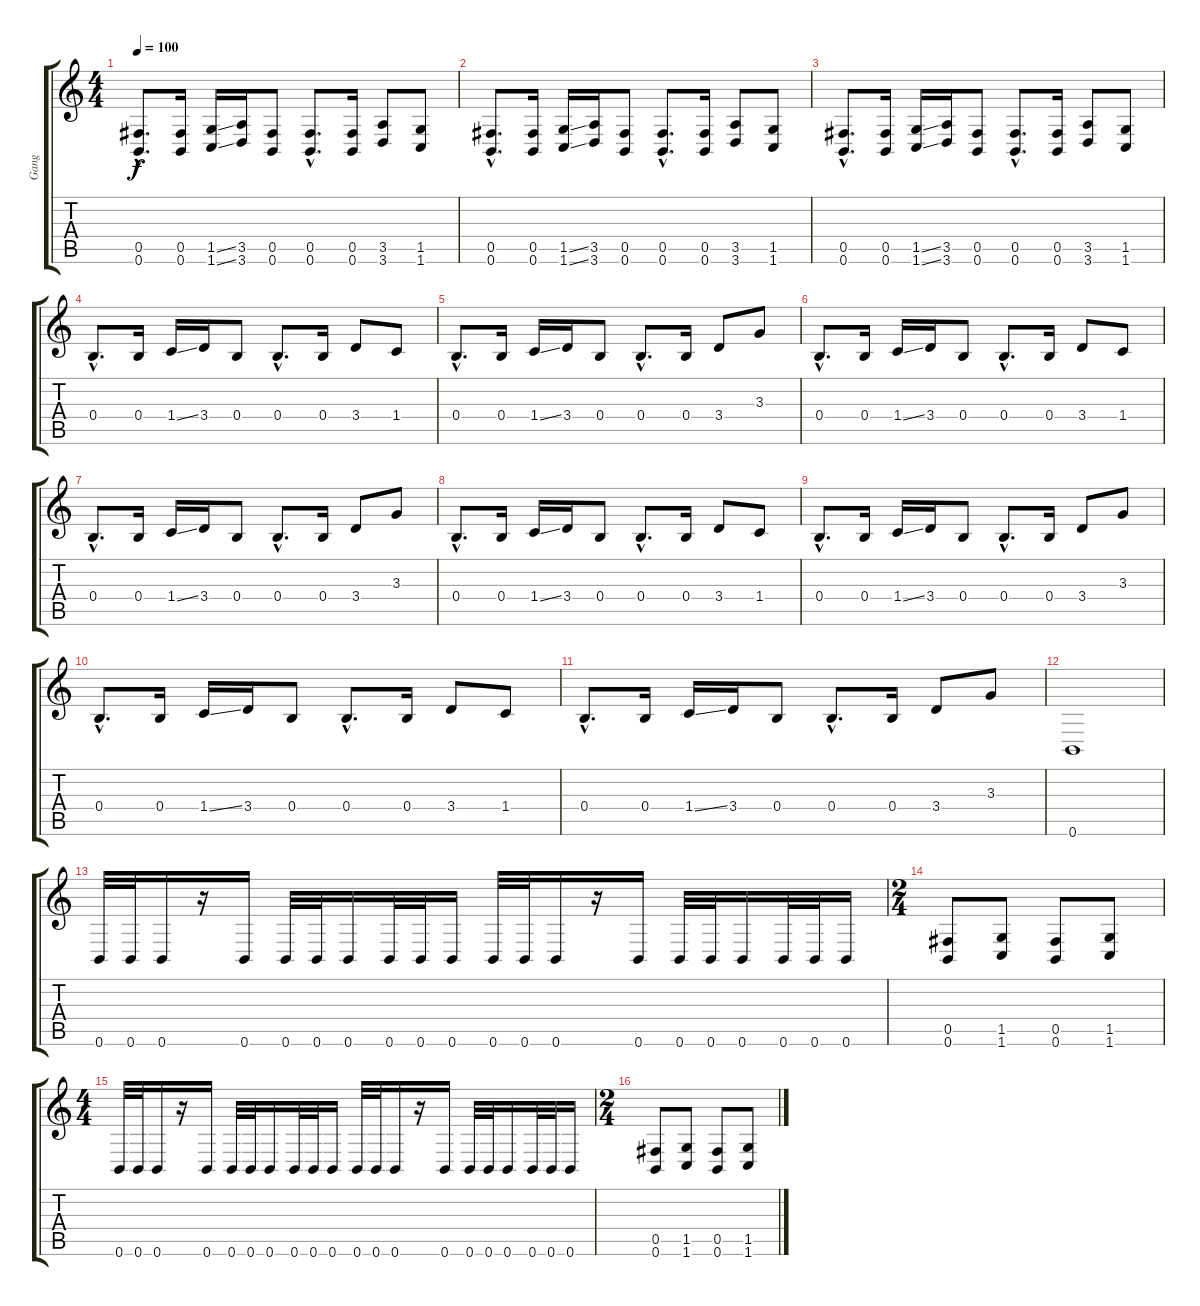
\track ("Gang" "Gang") {instrument distortionguitar}
\staff {score tabs}
\tuning (Db4 Ab3 E3 B2 Gb2 B1) {hide}
\ts (4 4)
\tempo 100
\clef g2
\ks c
(0.5{hac} 0.6{hac}).8{d dy f} (0.5 0.6).16 (1.5{ss} 1.6{ss}).16 (3.5 3.6).16 (0.5 0.6).8 (0.5{hac} 0.6{hac}).8{d} (0.5 0.6).16 (3.5 3.6).8 (1.5 1.6).8 |
(0.5{hac} 0.6{hac}).8{d} (0.5 0.6).16 (1.5{ss} 1.6{ss}).16 (3.5 3.6).16 (0.5 0.6).8 (0.5{hac} 0.6{hac}).8{d} (0.5 0.6).16 (3.5 3.6).8 (1.5 1.6).8 |
(0.5{hac} 0.6{hac}).8{d} (0.5 0.6).16 (1.5{ss} 1.6{ss}).16 (3.5 3.6).16 (0.5 0.6).8 (0.5{hac} 0.6{hac}).8{d} (0.5 0.6).16 (3.5 3.6).8 (1.5 1.6).8 |
0.4{hac}.8{d instrument electricguitarjazz} 0.4.16 1.4{ss}.16 3.4.16 0.4.8 0.4{hac}.8{d} 0.4.16 3.4.8 1.4.8 |
0.4{hac}.8{d} 0.4.16 1.4{ss}.16 3.4.16 0.4.8 0.4{hac}.8{d} 0.4.16 3.4.8 3.3.8 |
0.4{hac}.8{d} 0.4.16 1.4{ss}.16 3.4.16 0.4.8 0.4{hac}.8{d} 0.4.16 3.4.8 1.4.8 |
0.4{hac}.8{d} 0.4.16 1.4{ss}.16 3.4.16 0.4.8 0.4{hac}.8{d} 0.4.16 3.4.8 3.3.8 |
0.4{hac}.8{d} 0.4.16 1.4{ss}.16 3.4.16 0.4.8 0.4{hac}.8{d} 0.4.16 3.4.8 1.4.8 |
0.4{hac}.8{d} 0.4.16 1.4{ss}.16 3.4.16 0.4.8 0.4{hac}.8{d} 0.4.16 3.4.8 3.3.8 |
0.4{hac}.8{d} 0.4.16 1.4{ss}.16 3.4.16 0.4.8 0.4{hac}.8{d} 0.4.16 3.4.8 1.4.8 |
0.4{hac}.8{d} 0.4.16 1.4{ss}.16 3.4.16 0.4.8 0.4{hac}.8{d} 0.4.16 3.4.8 3.3.8 |
0.6.1 |
0.6.32{instrument distortionguitar} 0.6.32 0.6.16 r.16 0.6.16 0.6.32 0.6.32 0.6.16 0.6.32 0.6.32 0.6.16 0.6.32 0.6.32 0.6.16 r.16 0.6.16 0.6.32 0.6.32 0.6.16 0.6.32 0.6.32 0.6.16 |
\ts (2 4)
(0.5 0.6).8 (1.5 1.6).8 (0.5 0.6).8 (1.5 1.6).8 |
\ts (4 4)
0.6.32 0.6.32 0.6.16 r.16 0.6.16 0.6.32 0.6.32 0.6.16 0.6.32 0.6.32 0.6.16 0.6.32 0.6.32 0.6.16 r.16 0.6.16 0.6.32 0.6.32 0.6.16 0.6.32 0.6.32 0.6.16 |
\ts (2 4)
(0.5 0.6).8 (1.5 1.6).8 (0.5 0.6).8 (1.5 1.6).8
